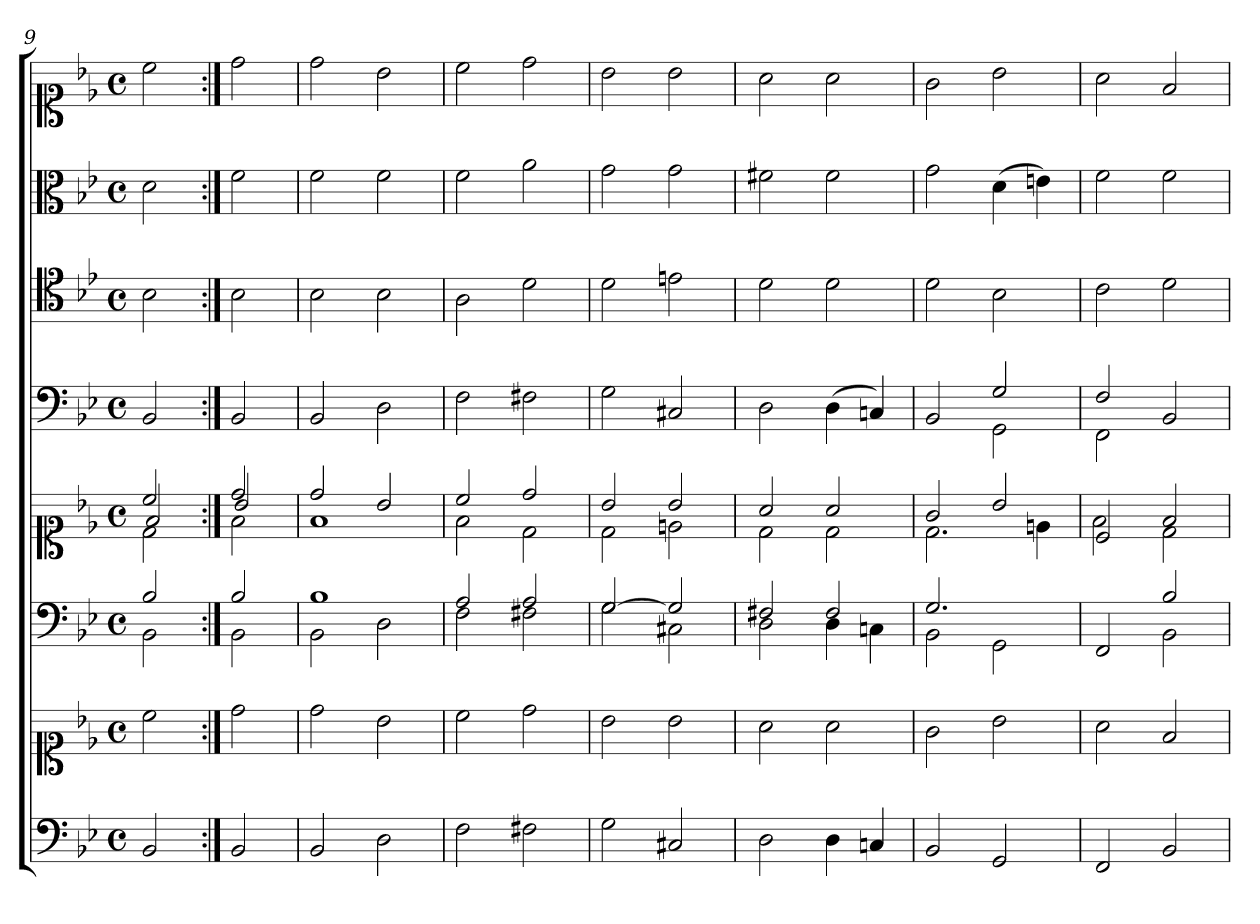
**kern	**kern	**kern	**kern	**kern	**kern	**kern	**kern
*part6	*part6	*part5	*part5	*part4	*part3	*part2	*part1
*staff8	*staff7	*staff6	*staff5	*staff4	*staff3	*staff2	*staff1
*clefF4	*clefC1	*clefF4	*clefC1	*clefF4	*clefC4	*clefC3	*clefC1
*k[b-e-]	*k[b-e-]	*k[b-e-]	*k[b-e-]	*k[b-e-]	*k[b-e-]	*k[b-e-]	*k[b-e-]
*B-:	*B-:	*B-:	*B-:	*B-:	*B-:	*B-:	*B-:
*M4/4	*M4/4	*M4/4	*M4/4	*M4/4	*M4/4	*M4/4	*M4/4
*met(c)	*met(c)	*met(c)	*met(c)	*met(c)	*met(c)	*met(c)	*met(c)
=9	=9	=9	=9	=9	=9	=9	=9
*	*	*^	*^	*	*	*	*
*	*	*	*	*	*^	*	*	*	*
2BB-	2cc	2B-	2BB-	2cc	2d	2f/	2BB-	2B-	2d	2cc
=10:|!	=10:|!	=10:|!	=10:|!	=10:|!	=10:|!	=10:|!	=10:|!	=10:|!	=10:|!	=10:|!
2BB-	2dd	2B-	2BB-	2dd	2f	2b-/	2BB-	2B-	2f	2dd
*	*	*	*	*	*v	*v	*	*	*	*
=11	=11	=11	=11	=11	=11	=11	=11	=11	=11
2BB-	2dd	1B-	2BB-	2dd	1f	2BB-	2B-	2f	2dd
2D	2b-	.	2D	2b-	.	2D	2B-	2f	2b-
=12	=12	=12	=12	=12	=12	=12	=12	=12	=12
2F	2cc	2A	2F	2cc	2f	2F	2A	2f	2cc
2F#X	2dd	2A	2F#X	2dd	2d	2F#X	2d	2a	2dd
=13	=13	=13	=13	=13	=13	=13	=13	=13	=13
2G	2b-	[2G	2G	2b-	2d	2G	2d	2g	2b-
2C#X	2b-	2G]	2C#X	2b-	2en	2C#X	2en	2g	2b-
=14	=14	=14	=14	=14	=14	=14	=14	=14	=14
2D	2a	2F#X	2D	2a	2d	2D	2d	2f#X	2a
4D	2a	2F#	4D	2a	2d	(4D	2d	2f#	2a
4Cn	.	.	4Cn	.	.	4Cn)	.	.	.
=15	=15	=15	=15	=15	=15	=15	=15	=15	=15
*	*	*	*	*	*	*^	*	*	*
2BB-	2g	2.G	2BB-	2g	2.d	2BB-	2ryy	2d	2g	2g
2GG	2b-	.	2GG	2b-	.	2G	2GG	2B-	(4d	2b-
.	.	4ryy	.	.	4en	.	.	.	4en)	.
=16	=16	=16	=16	=16	=16	=16	=16	=16	=16	=16
2FF	2a	2ryy	2FF	2c	2f	2F	2FF	2c	2f	2a
2BB-	2f	2B-	2BB-	2f	2d	2BB-	2ryy	2d	2f	2f
*	*	*v	*v	*	*	*v	*v	*	*	*
*	*	*	*v	*v	*	*	*	*
=	=	=	=	=	=	=	=
*-	*-	*-	*-	*-	*-	*-	*-
